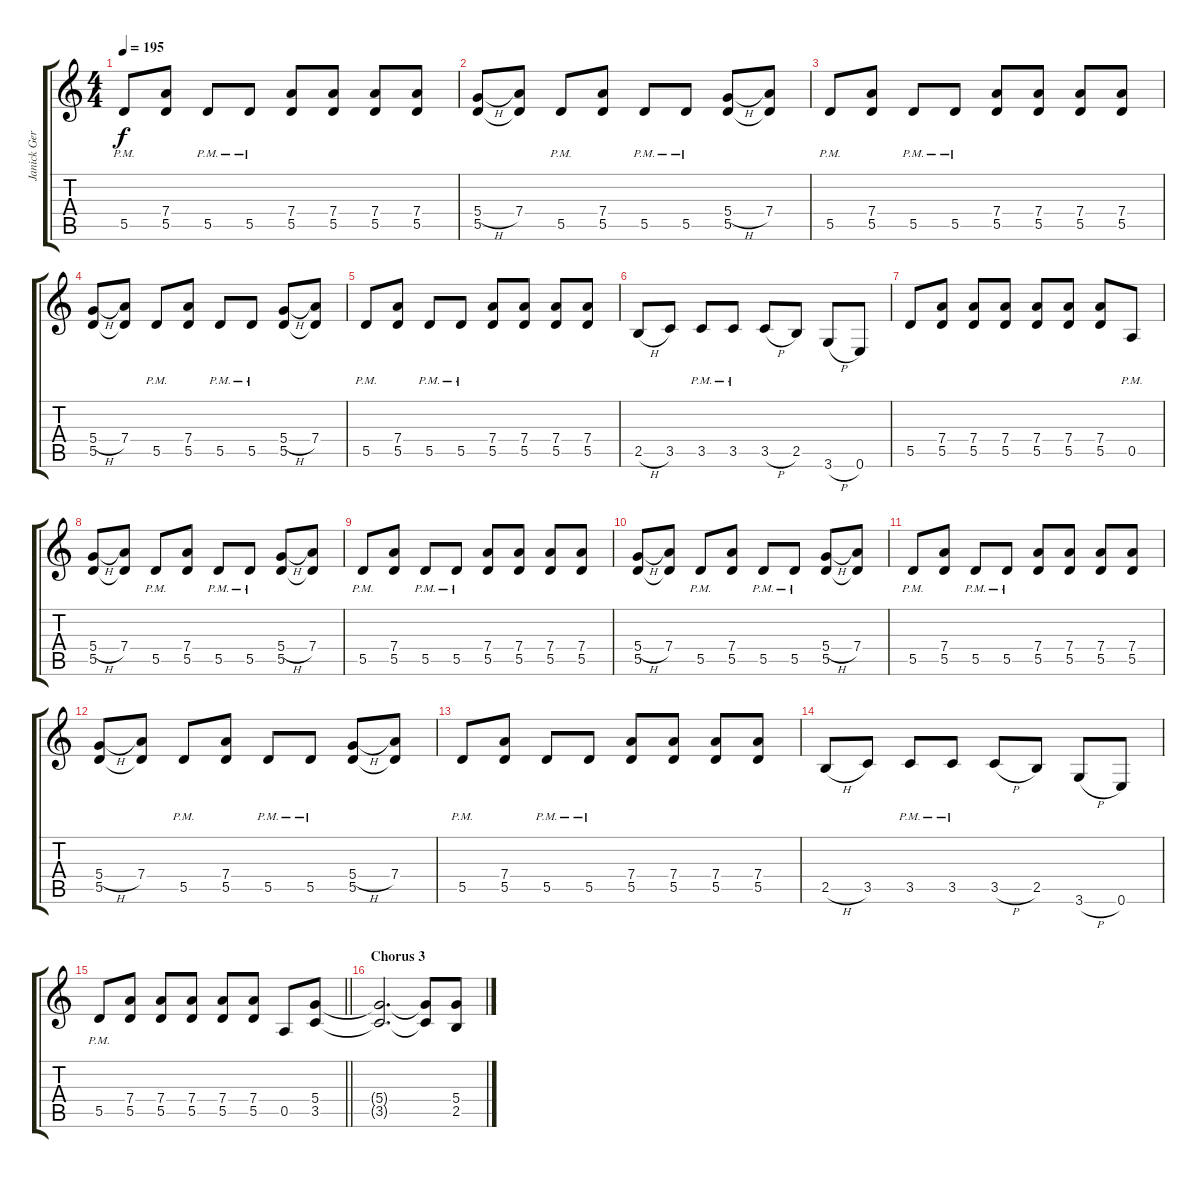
\track ("Janick Gers" "Janick Ger") {instrument overdrivenguitar}
\staff {score tabs}
\tuning (E4 B3 G3 D3 A2 E2) {hide}
\ts (4 4)
\tempo 195
\clef g2
\ks c
5.5{pm}.8{dy f} (7.4 5.5).8 5.5{pm}.8 5.5{pm}.8 (7.4 5.5).8 (7.4 5.5).8 (7.4 5.5).8 (7.4 5.5).8 |
(5.4{h} 5.5).8 (7.4 5.5{t}).8 5.5{pm}.8 (7.4 5.5).8 5.5{pm}.8 5.5{pm}.8 (5.4{h} 5.5).8 (7.4 5.5{t}).8 |
5.5{pm}.8 (7.4 5.5).8 5.5{pm}.8 5.5{pm}.8 (7.4 5.5).8 (7.4 5.5).8 (7.4 5.5).8 (7.4 5.5).8 |
(5.4{h} 5.5).8 (7.4 5.5{t}).8 5.5{pm}.8 (7.4 5.5).8 5.5{pm}.8 5.5{pm}.8 (5.4{h} 5.5).8 (7.4 5.5{t}).8 |
5.5{pm}.8 (7.4 5.5).8 5.5{pm}.8 5.5{pm}.8 (7.4 5.5).8 (7.4 5.5).8 (7.4 5.5).8 (7.4 5.5).8 |
2.5{h}.8 3.5.8 3.5{pm}.8 3.5{pm}.8 3.5{h}.8 2.5.8 3.6{h}.8 0.6.8 |
5.5.8 (7.4 5.5).8 (7.4 5.5).8 (7.4 5.5).8 (7.4 5.5).8 (7.4 5.5).8 (7.4 5.5).8 0.5{pm}.8 |
(5.4{h} 5.5).8 (7.4 5.5{t}).8 5.5{pm}.8 (7.4 5.5).8 5.5{pm}.8 5.5{pm}.8 (5.4{h} 5.5).8 (7.4 5.5{t}).8 |
5.5{pm}.8 (7.4 5.5).8 5.5{pm}.8 5.5{pm}.8 (7.4 5.5).8 (7.4 5.5).8 (7.4 5.5).8 (7.4 5.5).8 |
(5.4{h} 5.5).8 (7.4 5.5{t}).8 5.5{pm}.8 (7.4 5.5).8 5.5{pm}.8 5.5{pm}.8 (5.4{h} 5.5).8 (7.4 5.5{t}).8 |
5.5{pm}.8 (7.4 5.5).8 5.5{pm}.8 5.5{pm}.8 (7.4 5.5).8 (7.4 5.5).8 (7.4 5.5).8 (7.4 5.5).8 |
(5.4{h} 5.5).8 (7.4 5.5{t}).8 5.5{pm}.8 (7.4 5.5).8 5.5{pm}.8 5.5{pm}.8 (5.4{h} 5.5).8 (7.4 5.5{t}).8 |
5.5{pm}.8 (7.4 5.5).8 5.5{pm}.8 5.5{pm}.8 (7.4 5.5).8 (7.4 5.5).8 (7.4 5.5).8 (7.4 5.5).8 |
2.5{h}.8 3.5.8 3.5{pm}.8 3.5{pm}.8 3.5{h}.8 2.5.8 3.6{h}.8 0.6.8 |
\barLineRight lightlight
5.5{pm}.8 (7.4 5.5).8 (7.4 5.5).8 (7.4 5.5).8 (7.4 5.5).8 (7.4 5.5).8 0.5.8 (5.4 3.5).8 |
\section ("" "Chorus 3")
(5.4{t} 3.5{t}).2{d} (5.4{t} 3.5{t}).8 (5.4 2.5).8
